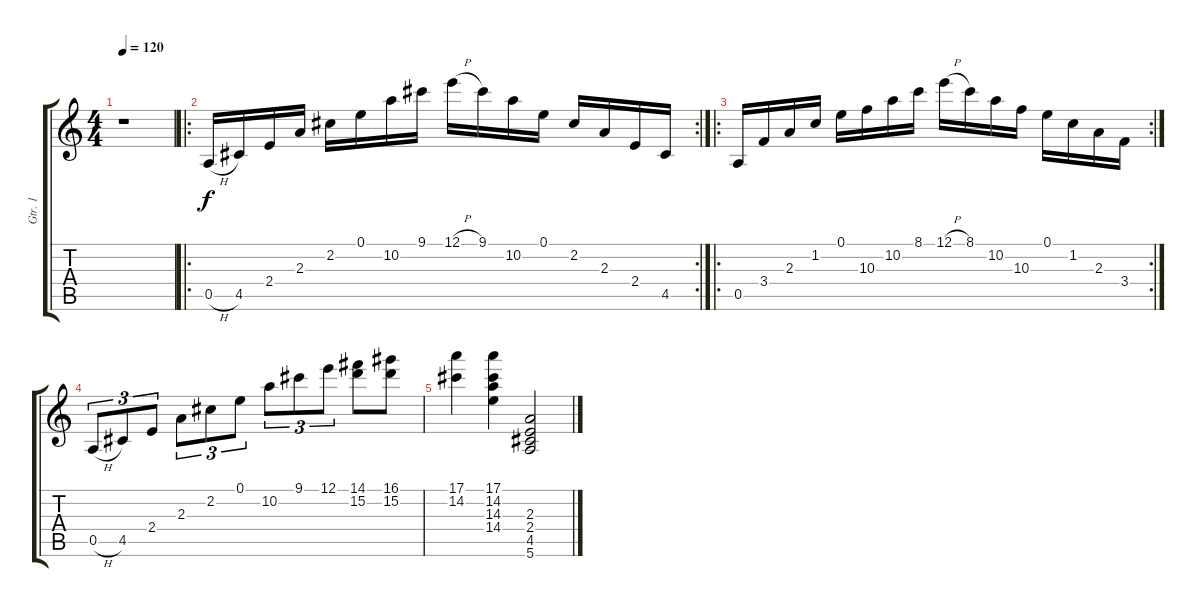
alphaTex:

\track ("Gtr. 1" "Gtr. 1") {instrument acousticguitarnylon}
\staff {score tabs}
\tuning (E4 B3 G3 D3 A2 E2) {hide}
\ts (4 4)
\tempo 120
\clef g2
\ks c
r.1{dy f} |
\ro
\rc 2
0.5{h}.16 4.5.16 2.4.16 2.3.16 2.2.16 0.1.16 10.2.16 9.1.16 12.1{h}.16 9.1.16 10.2.16 0.1.16 2.2.16 2.3.16 2.4.16 4.5.16 |
\ro
\rc 2
0.5.16 3.4.16 2.3.16 1.2.16 0.1.16 10.3.16 10.2.16 8.1.16 12.1{h}.16 8.1.16 10.2.16 10.3.16 0.1.16 1.2.16 2.3.16 3.4.16 |
0.5{h}.8{tu (3 2)} 4.5.8{tu (3 2)} 2.4.8{tu (3 2)} 2.3.8{tu (3 2)} 2.2.8{tu (3 2)} 0.1.8{tu (3 2)} 10.2.8{tu (3 2)} 9.1.8{tu (3 2)} 12.1.8{tu (3 2)} (14.1 15.2).8 (16.1 15.2).8 |
(17.1 14.2).4 (17.1 14.2 14.3 14.4).4 (2.3 2.4 4.5 5.6).2
